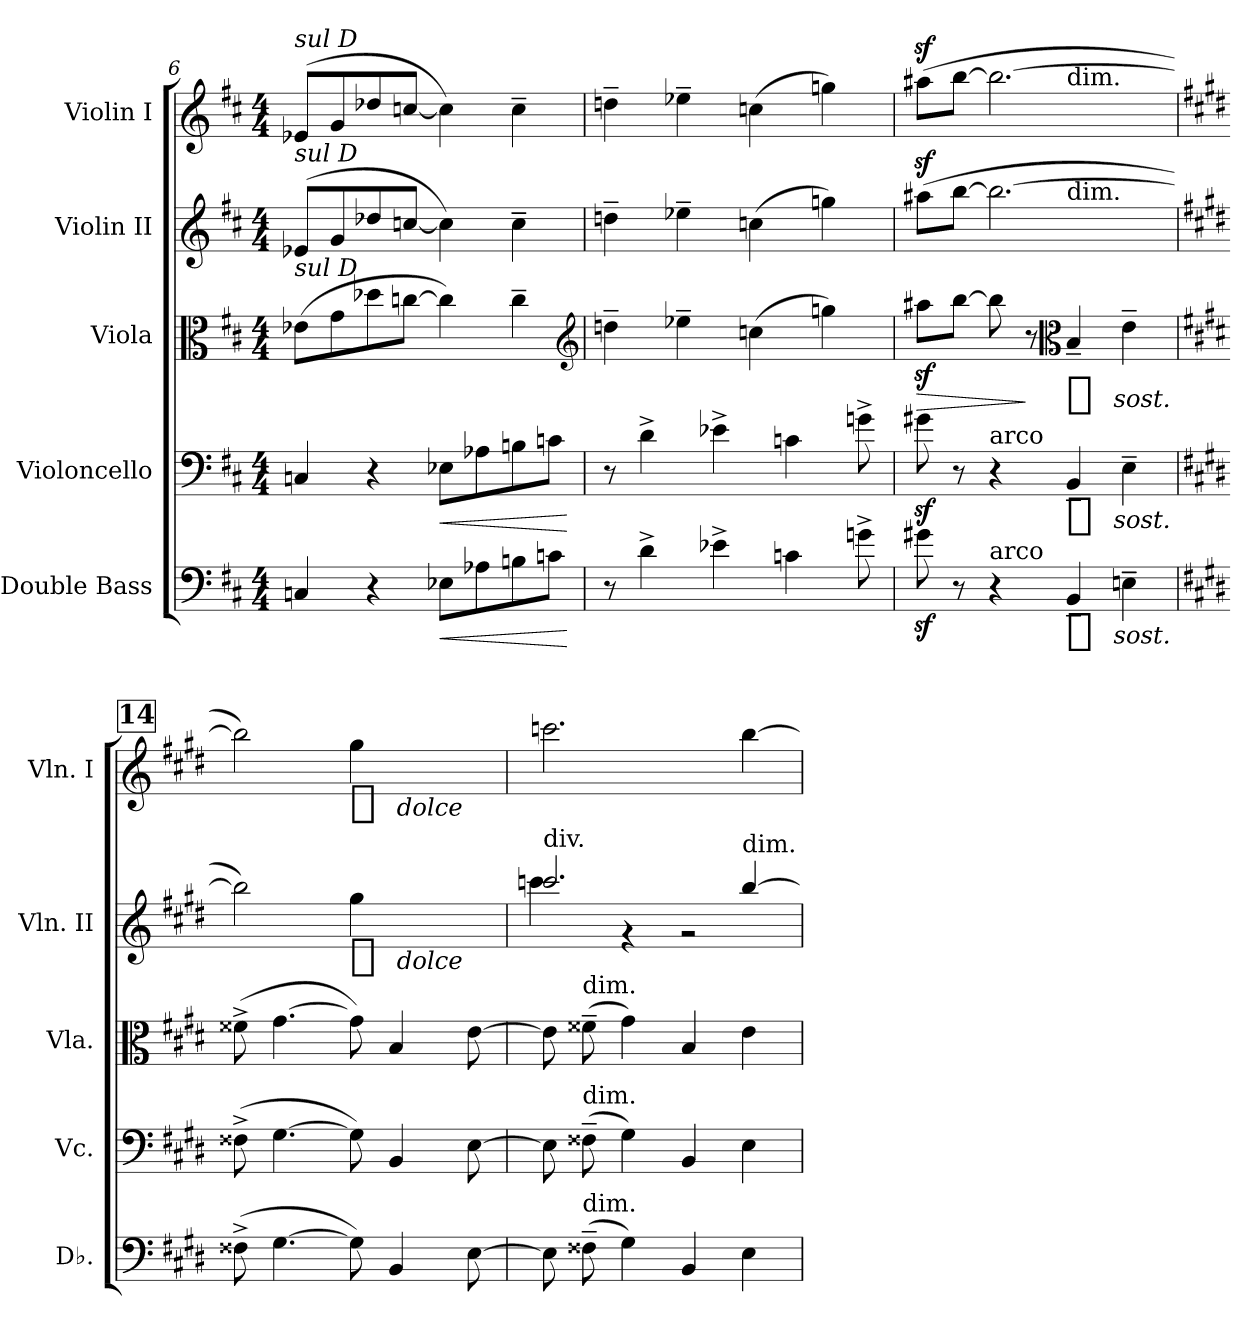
**kern	**dynam	**kern	**dynam	**kern	**dynam	**kern	**dynam	**kern	**dynam
*part5	*part5	*part4	*part4	*part3	*part3	*part2	*part2	*part1	*part1
*staff5	*staff5	*staff4	*staff4	*staff3	*staff3	*staff2	*staff2	*staff1	*staff1
*I"Double Bass	*	*I"Violoncello	*	*I"Viola	*	*I"Violin II	*	*I"Violin I	*
*I'Db.	*	*I'Vc.	*	*I'Vla.	*	*I'Vln. II	*	*I'Vln. I	*
*clefF4	*	*clefF4	*	*clefC3	*	*clefG2	*	*clefG2	*
*ITrd7c12	*	*	*	*	*	*	*	*	*
*k[f#c#]	*	*k[f#c#]	*	*k[f#c#]	*	*k[f#c#]	*	*k[f#c#]	*
*D:	*	*D:	*	*D:	*	*D:	*	*D:	*
*M4/4	*	*M4/4	*	*M4/4	*	*M4/4	*	*M4/4	*
=6	=6	=6	=6	=6	=6	=6	=6	=6	=6
!	!	!	!	!	!	!	!	!LO:TX:a:i:t=sul D	!
!	!	!	!	!	!	!LO:TX:a:i:t=sul D	!	!	!
!	!	!	!	!LO:TX:a:i:t=sul D	!	!	!	!	!
4CCn	.	4Cn	.	(8e-XL	.	(<8e-XL	.	(<8e-XL	.
.	.	.	.	8g	.	8g	.	8g	.
4r	.	4r	.	8dd-X	.	8dd-X	.	8dd-X	.
.	.	.	.	[8ccnJ	.	[8ccnJ	.	[8ccnJ	.
!	!LO:HP:b	!	!LO:HP:b	!	!	!	!	!	!
8EE-XL	<	8E-XL	<	4cc])	.	4cc])	.	4cc])	.
8AA-X	.	8A-X	.	.	.	.	.	.	.
8BBn	.	8Bn	.	4cc~	.	4cc~	.	4cc~	.
8CnJ	.	8cnJ	.	.	.	.	.	.	.
*	*	*	*	*clefG2	*	*	*	*	*
.	[	.	[	.	.	.	.	.	.
=7	=7	=7	=7	=7	=7	=7	=7	=7	=7
8r	.	8r	.	4ddn~	.	4ddn~	.	4ddn~	.
4D^	.	4d^	.	.	.	.	.	.	.
.	.	.	.	4ee-X~	.	4ee-X~	.	4ee-X~	.
4E-X^	.	4e-X^	.	.	.	.	.	.	.
.	.	.	.	(4ccn	.	(4ccn	.	(4ccn	.
4Cn	.	4cn	.	.	.	.	.	.	.
.	.	.	.	4ggn)	.	4ggn)	.	4ggn)	.
8Gn^	.	8gn^	.	.	.	.	.	.	.
=8	=8	=8	=8	=8	=8	=8	=8	=8	=8
!	!	!	!	!	!LO:HP:b	!	!	!	!
*	*	*	*	*	*	*^	*	*^	*
8G#Xz	.	8g#Xz	.	8aa#XzL	>	(8aa#XzL	2ryy	.	(8aa#XzL	2ryy	.
8r	.	8r	.	[8bbJ	.	[8bbJ	.	.	[8bbJ	.	.
!	!	!LO:TX:a:t=arco	!	!	!	!	!	!	!	!	!
!LO:TX:a:t=arco	!	!	!	!	!	!	!	!	!	!	!
4r	.	4r	.	8bb]	.	2.bb_	.	.	2.bb_	.	.
.	.	.	.	8r	]	.	.	.	.	.	.
*	*	*	*	*clefC3	*	*	*	*	*	*	*
!	!	!	!	!	!	!	!	!	!	!LO:TX:t=dim.	!
!	!	!	!	!	!	!	!LO:TX:t=dim.	!	!	!	!
!	!LO:DY:t=%s sost.	!	!LO:DY:t=%s sost.	!	!LO:DY:t=%s sost.	!	!	!	!	!	!
4BBB~	mf	4BB~	mf	4B~	mf	.	2ryy	.	.	2ryy	.
4EEn~	.	4E~	.	4e~	.	.	.	.	.	.	.
*	*	*	*	*	*	*v	*v	*	*	*	*
*	*	*	*	*	*	*	*	*v	*v	*
!!LO:REH:place=s1:t=14
=9	=9	=9	=9	=9	=9	=9	=9	=9	=9
*k[f#c#g#d#]	*	*k[f#c#g#d#]	*	*k[f#c#g#d#]	*	*k[f#c#g#d#]	*	*k[f#c#g#d#]	*
*E:	*	*E:	*	*E:	*	*E:	*	*E:	*
(8FF##X^	.	(8F##X^	.	(8f##X^	.	2bb])	.	2bb])	.
[4.GG#	.	[4.G#	.	[4.g#	.	.	.	.	.
!	!	!	!	!	!	!	!LO:DY:t=%s dolce	!	!LO:DY:t=%s dolce
8GG#])	.	8G#])	.	8g#])	.	(4gg#	mf	(4gg#	mf
4BBB	.	4BB	.	4B	.	.	.	.	.
.	.	.	.	.	.	4eeeeyyo	.	4eeeeyyo	.
[8EE	.	[8E	.	[8e	.	.	.	.	.
=10	=10	=10	=10	=10	=10	=10	=10	=10	=10
*	*	*	*	*	*	*^	*	*	*
!	!	!	!	!	!	!LO:TX:a:t=div.	!	!	!	!
8EE]	.	8E]	.	8e]	.	2.cccn	4ccc	.	2.cccn	.
!	!	!	!	!LO:TX:t=dim.	!	!	!	!	!	!
!	!	!LO:TX:t=dim.	!	!	!	!	!	!	!	!
!LO:TX:t=dim.	!	!	!	!	!	!	!	!	!	!
(8FF##X~	.	(8F##X~	.	(8f##X~	.	.	.	.	.	.
4GG#)	.	4G#)	.	4g#)	.	.	4rg	.	.	.
4BBB	.	4BB	.	4B	.	.	2rg	.	.	.
!	!	!	!	!	!	!LO:TX:t=dim.	!	!	!	!
4EE	.	4E	.	4e	.	[4bb	.	.	[4bb	.
*	*	*	*	*	*	*v	*v	*	*	*
=	=	=	=	=	=	=	=	=	=
*-	*-	*-	*-	*-	*-	*-	*-	*-	*-
